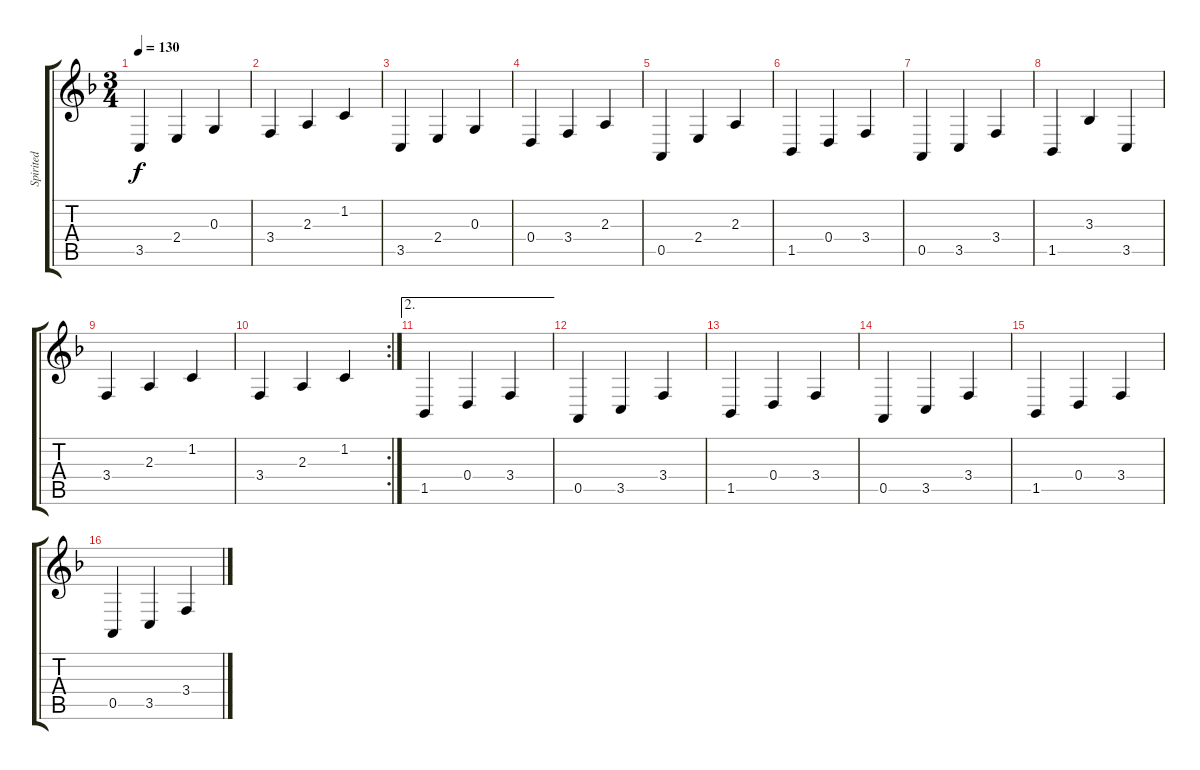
\track ("Spirited " "Spirited ") {instrument acousticgrandpiano}
\staff {score tabs}
\tuning (E4 B3 G3 D3 A2 E2) {hide}
\ts (3 4)
\tempo 130
\clef g2
\ks f
3.5.4{dy f} 2.4.4 0.3.4 |
3.4.4 2.3.4 1.2.4 |
3.5.4 2.4.4 0.3.4 |
0.4.4 3.4.4 2.3.4 |
0.5.4 2.4.4 2.3.4 |
1.5.4 0.4.4 3.4.4 |
0.5.4 3.5.4 3.4.4 |
1.5.4 3.3.4 3.5.4 |
3.4.4 2.3.4 1.2.4 |
\rc 2
3.4.4 2.3.4 1.2.4 |
\ae 2
1.5.4 0.4.4 3.4.4 |
0.5.4 3.5.4 3.4.4 |
1.5.4 0.4.4 3.4.4 |
0.5.4 3.5.4 3.4.4 |
1.5.4 0.4.4 3.4.4 |
0.5.4 3.5.4 3.4.4
